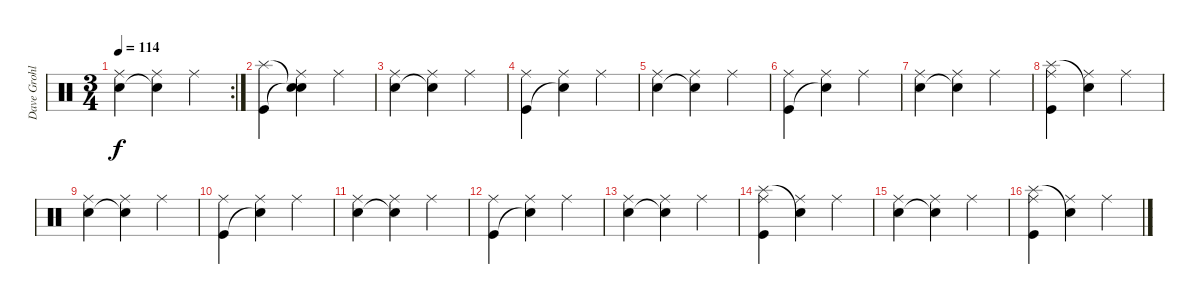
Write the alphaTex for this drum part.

\track ("Dave Grohl" "Dave Grohl") {instrument percussion}
\staff {score}
\articulation defaults
\rc 2
\ts (3 4)
\tempo 114
\clef neutral
\ks c
("Electric Snare (hit)" "Ride (middle)").4{dy f} ("Snare (hit)"{t} "Ride (middle)").4 "Ride (middle)".4 |
("Splash (hit)" "Kick (hit)").4 ("Snare (hit)"{t} "Snare (hit)"{t} "Ride (middle)").4 "Ride (middle)".4 |
("Electric Snare (hit)" "Ride (middle)").4 ("Snare (hit)"{t} "Ride (middle)").4 "Ride (middle)".4 |
("Kick (hit)" "Ride (middle)").4 ("Snare (hit)"{t} "Ride (middle)").4 "Ride (middle)".4 |
("Electric Snare (hit)" "Ride (middle)").4 ("Snare (hit)"{t} "Ride (middle)").4 "Ride (middle)".4 |
("Kick (hit)" "Ride (middle)").4 ("Snare (hit)"{t} "Ride (middle)").4 "Ride (middle)".4 |
("Electric Snare (hit)" "Ride (middle)").4 ("Snare (hit)"{t} "Ride (middle)").4 "Ride (middle)".4 |
("Splash (hit)" "Kick (hit)" "Ride (middle)").4 ("Snare (hit)"{t} "Ride (middle)").4 "Ride (middle)".4 |
("Electric Snare (hit)" "Ride (middle)").4 ("Snare (hit)"{t} "Ride (middle)").4 "Ride (middle)".4 |
("Kick (hit)" "Ride (middle)").4 ("Snare (hit)"{t} "Ride (middle)").4 "Ride (middle)".4 |
("Electric Snare (hit)" "Ride (middle)").4 ("Snare (hit)"{t} "Ride (middle)").4 "Ride (middle)".4 |
("Kick (hit)" "Ride (middle)").4 ("Snare (hit)"{t} "Ride (middle)").4 "Ride (middle)".4 |
("Electric Snare (hit)" "Ride (middle)").4 ("Snare (hit)"{t} "Ride (middle)").4 "Ride (middle)".4 |
("Splash (hit)" "Kick (hit)" "Ride (middle)").4 ("Snare (hit)"{t} "Ride (middle)").4 "Ride (middle)".4 |
("Electric Snare (hit)" "Ride (middle)").4 ("Snare (hit)"{t} "Ride (middle)").4 "Ride (middle)".4 |
("Splash (hit)" "Kick (hit)" "Ride (middle)").4 ("Snare (hit)"{t} "Ride (middle)").4 "Ride (middle)".4
